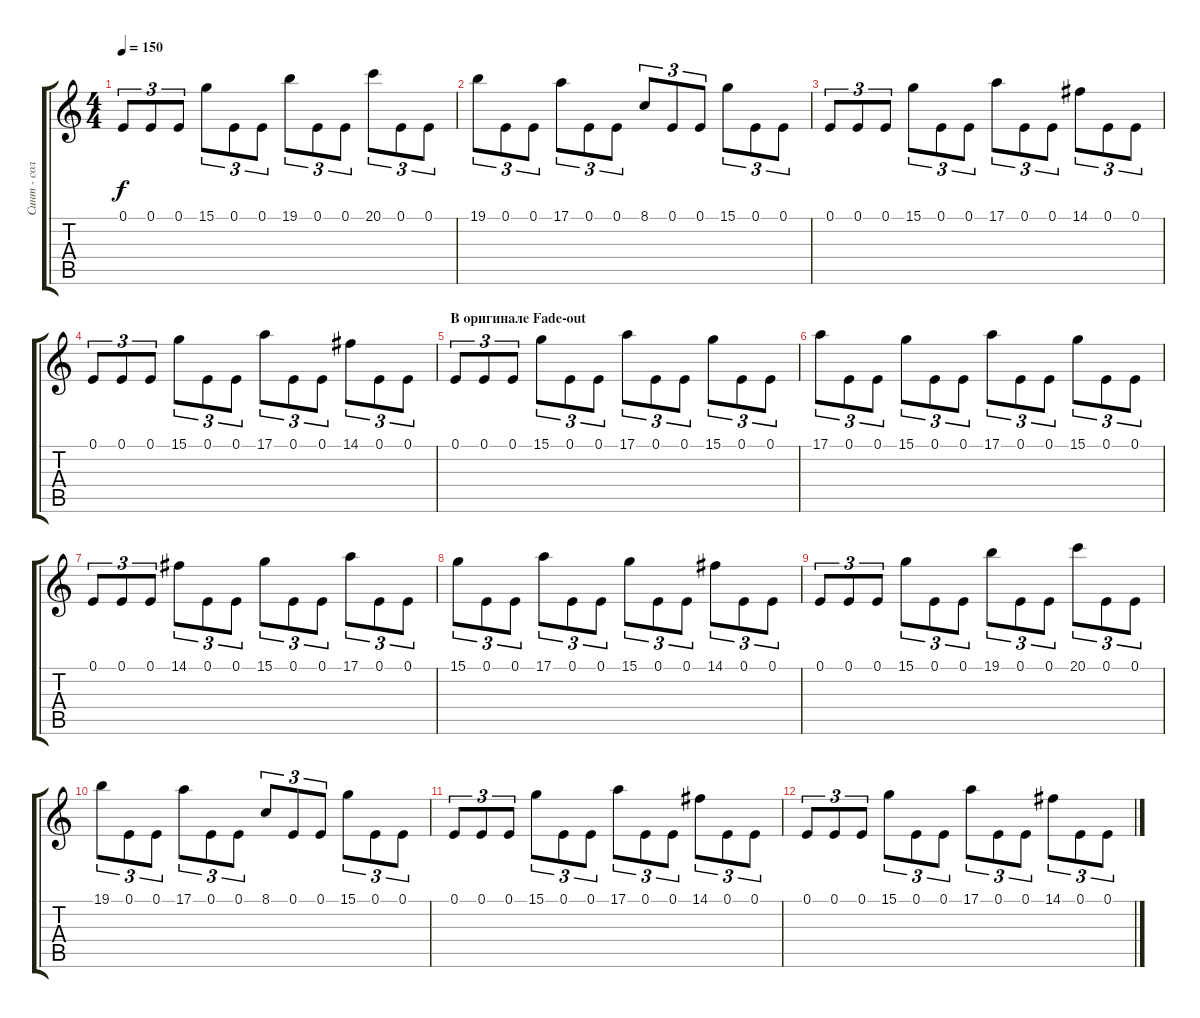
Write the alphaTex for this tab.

\track ("Синт - соло" "Синт - сол") {instrument pizzicatostrings}
\staff {score tabs}
\tuning (E4 B3 G3 D3 A2 E2) {hide}
\ts (4 4)
\tempo 150
\clef g2
\ks c
0.1.8{tu (3 2) dy f} 0.1.8{tu (3 2)} 0.1.8{tu (3 2)} 15.1.8{tu (3 2)} 0.1.8{tu (3 2)} 0.1.8{tu (3 2)} 19.1.8{tu (3 2)} 0.1.8{tu (3 2)} 0.1.8{tu (3 2)} 20.1.8{tu (3 2)} 0.1.8{tu (3 2)} 0.1.8{tu (3 2)} |
19.1.8{tu (3 2)} 0.1.8{tu (3 2)} 0.1.8{tu (3 2)} 17.1.8{tu (3 2)} 0.1.8{tu (3 2)} 0.1.8{tu (3 2)} 8.1.8{tu (3 2)} 0.1.8{tu (3 2)} 0.1.8{tu (3 2)} 15.1.8{tu (3 2)} 0.1.8{tu (3 2)} 0.1.8{tu (3 2)} |
0.1.8{tu (3 2)} 0.1.8{tu (3 2)} 0.1.8{tu (3 2)} 15.1.8{tu (3 2)} 0.1.8{tu (3 2)} 0.1.8{tu (3 2)} 17.1.8{tu (3 2)} 0.1.8{tu (3 2)} 0.1.8{tu (3 2)} 14.1.8{tu (3 2)} 0.1.8{tu (3 2)} 0.1.8{tu (3 2)} |
0.1.8{tu (3 2)} 0.1.8{tu (3 2)} 0.1.8{tu (3 2)} 15.1.8{tu (3 2)} 0.1.8{tu (3 2)} 0.1.8{tu (3 2)} 17.1.8{tu (3 2)} 0.1.8{tu (3 2)} 0.1.8{tu (3 2)} 14.1.8{tu (3 2)} 0.1.8{tu (3 2)} 0.1.8{tu (3 2)} |
\section ("" "В оригинале Fade-out")
0.1.8{tu (3 2)} 0.1.8{tu (3 2)} 0.1.8{tu (3 2)} 15.1.8{tu (3 2)} 0.1.8{tu (3 2)} 0.1.8{tu (3 2)} 17.1.8{tu (3 2)} 0.1.8{tu (3 2)} 0.1.8{tu (3 2)} 15.1.8{tu (3 2)} 0.1.8{tu (3 2)} 0.1.8{tu (3 2)} |
17.1.8{tu (3 2)} 0.1.8{tu (3 2)} 0.1.8{tu (3 2)} 15.1.8{tu (3 2)} 0.1.8{tu (3 2)} 0.1.8{tu (3 2)} 17.1.8{tu (3 2)} 0.1.8{tu (3 2)} 0.1.8{tu (3 2)} 15.1.8{tu (3 2)} 0.1.8{tu (3 2)} 0.1.8{tu (3 2)} |
0.1.8{tu (3 2)} 0.1.8{tu (3 2)} 0.1.8{tu (3 2)} 14.1.8{tu (3 2)} 0.1.8{tu (3 2)} 0.1.8{tu (3 2)} 15.1.8{tu (3 2)} 0.1.8{tu (3 2)} 0.1.8{tu (3 2)} 17.1.8{tu (3 2)} 0.1.8{tu (3 2)} 0.1.8{tu (3 2)} |
15.1.8{tu (3 2)} 0.1.8{tu (3 2)} 0.1.8{tu (3 2)} 17.1.8{tu (3 2)} 0.1.8{tu (3 2)} 0.1.8{tu (3 2)} 15.1.8{tu (3 2)} 0.1.8{tu (3 2)} 0.1.8{tu (3 2)} 14.1.8{tu (3 2)} 0.1.8{tu (3 2)} 0.1.8{tu (3 2)} |
0.1.8{tu (3 2)} 0.1.8{tu (3 2)} 0.1.8{tu (3 2)} 15.1.8{tu (3 2)} 0.1.8{tu (3 2)} 0.1.8{tu (3 2)} 19.1.8{tu (3 2)} 0.1.8{tu (3 2)} 0.1.8{tu (3 2)} 20.1.8{tu (3 2)} 0.1.8{tu (3 2)} 0.1.8{tu (3 2)} |
19.1.8{tu (3 2)} 0.1.8{tu (3 2)} 0.1.8{tu (3 2)} 17.1.8{tu (3 2)} 0.1.8{tu (3 2)} 0.1.8{tu (3 2)} 8.1.8{tu (3 2)} 0.1.8{tu (3 2)} 0.1.8{tu (3 2)} 15.1.8{tu (3 2)} 0.1.8{tu (3 2)} 0.1.8{tu (3 2)} |
0.1.8{tu (3 2)} 0.1.8{tu (3 2)} 0.1.8{tu (3 2)} 15.1.8{tu (3 2)} 0.1.8{tu (3 2)} 0.1.8{tu (3 2)} 17.1.8{tu (3 2)} 0.1.8{tu (3 2)} 0.1.8{tu (3 2)} 14.1.8{tu (3 2)} 0.1.8{tu (3 2)} 0.1.8{tu (3 2)} |
0.1.8{tu (3 2)} 0.1.8{tu (3 2)} 0.1.8{tu (3 2)} 15.1.8{tu (3 2)} 0.1.8{tu (3 2)} 0.1.8{tu (3 2)} 17.1.8{tu (3 2)} 0.1.8{tu (3 2)} 0.1.8{tu (3 2)} 14.1.8{tu (3 2)} 0.1.8{tu (3 2)} 0.1.8{tu (3 2)}
